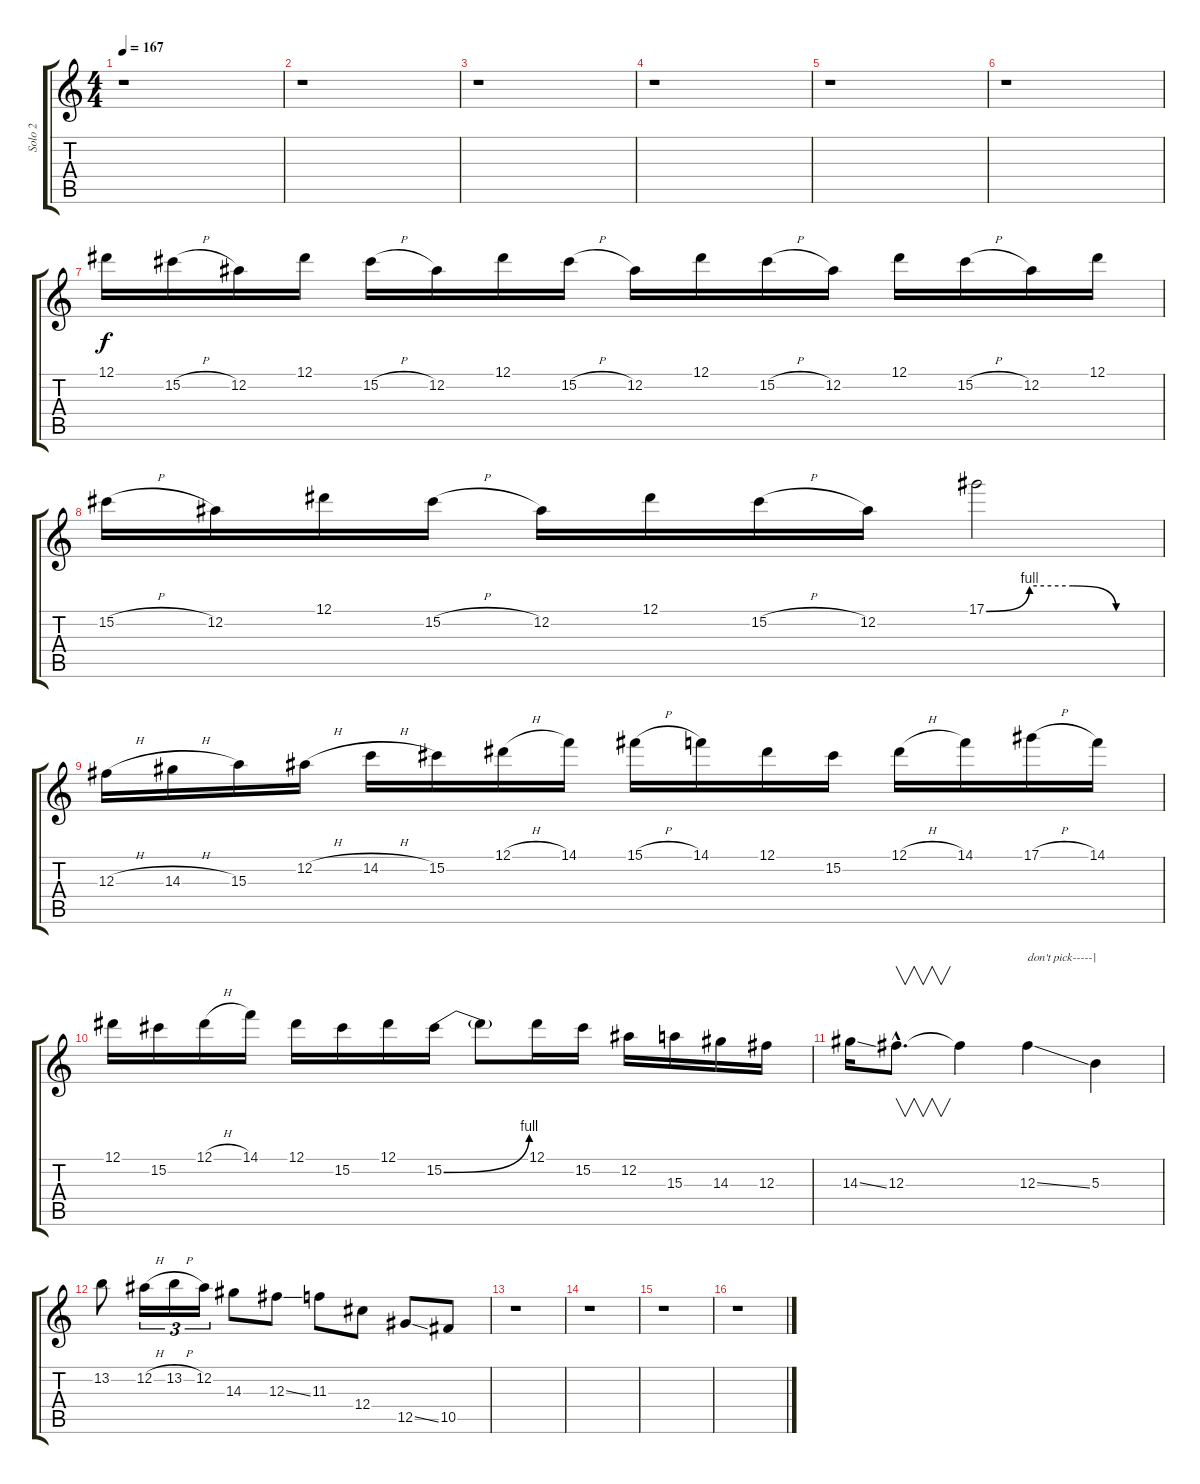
\track ("Solo 2" "Solo 2") {instrument distortionguitar}
\staff {score tabs}
\tuning (Eb4 Bb3 Gb3 Db3 Ab2 Eb2) {hide}
\ts (4 4)
\tempo 167
\clef g2
\ks c
r.1{dy f} |
r.1 |
r.1 |
r.1 |
r.1 |
r.1 |
12.1.16 15.2{h}.16 12.2.16 12.1.16 15.2{h}.16 12.2.16 12.1.16 15.2{h}.16 12.2.16 12.1.16 15.2{h}.16 12.2.16 12.1.16 15.2{h}.16 12.2.16 12.1.16 |
15.2{h}.16 12.2.16 12.1.16 15.2{h}.16 12.2.16 12.1.16 15.2{h}.16 12.2.16 17.1{be (custom 0 0 15 4 30 4 45 0 60 0)}.2 |
12.3{h}.16 14.3{h}.16 15.3.16 12.2{h}.16 14.2{h}.16 15.2.16 12.1{h}.16 14.1.16 15.1{h}.16 14.1.16 12.1.16 15.2.16 12.1{h}.16 14.1.16 17.1{h}.16 14.1.16 |
12.1.16 15.2.16 12.1{h}.16 14.1.16 12.1.16 15.2.16 12.1.16 15.2{be (bend 0 0 60 4)}.16 15.2{t}.8 12.1.16 15.2.16 12.2.16 15.3.16 14.3.16 12.3.16 |
14.3{ss}.16 12.3{hac}.8{v d} 12.3{t}.4 12.3{ss}.4{txt "don't pick-----|"} 5.3.4 |
13.2.8 12.2{h}.16{tu (3 2)} 13.2{h}.16{tu (3 2)} 12.2.16{tu (3 2)} 14.3.8 12.3{ss}.8 11.3.8 12.4.8 12.5{ss}.8 10.5.8 |
r.1 |
r.1 |
r.1 |
r.1
